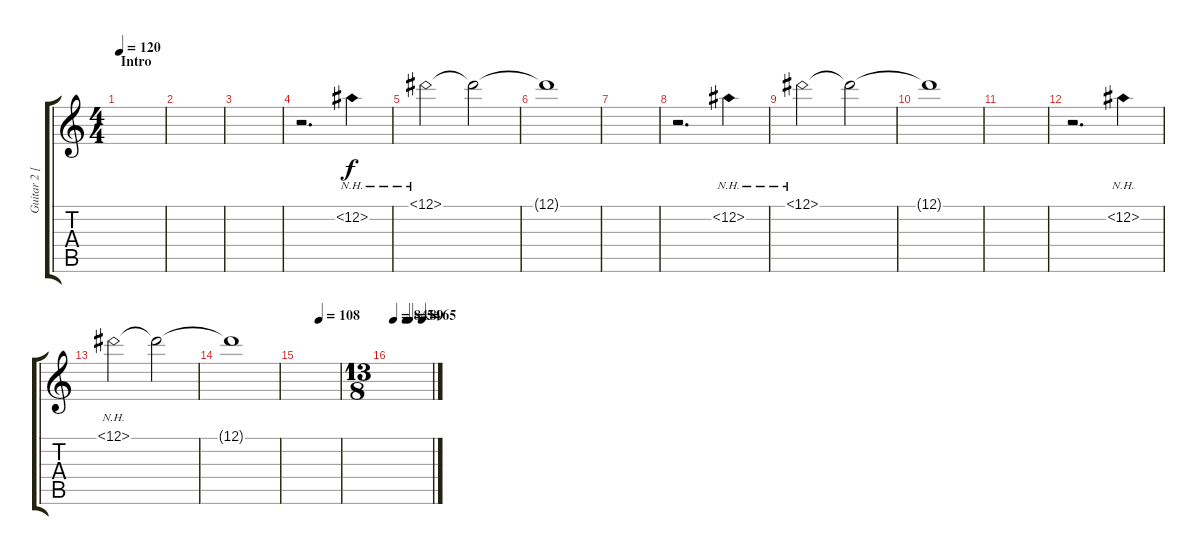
\track ("Guitar 2 [Gilby]" "Guitar 2 [") {instrument distortionguitar}
\staff {score tabs}
\tuning (Eb4 Bb3 Gb3 Db3 Ab2 Eb2) {hide}
\ts (4 4)
\section ("" "Intro")
\tempo 120
\tempo 132
\tempo 120
\clef g2
\ks c
|
|
|
r.2{d volume 10} 12.2{nh}.4 |
12.1{nh}.2 12.1{t}.2{volume 0} |
12.1{t}.1 |
|
r.2{d volume 10} 12.2{nh}.4 |
12.1{nh}.2 12.1{t}.2{volume 0} |
12.1{t}.1 |
|
r.2{d volume 10} 12.2{nh}.4 |
12.1{nh}.2 12.1{t}.2{volume 0} |
12.1{t}.1 |
\tempo (108 0.5)
|
\ts (13 8)
\tempo (84 0.07692307692307693)
\tempo (54 0.38461538461538464)
\tempo (89 0.46153846153846156)
\tempo (65 0.7692307692307693)
